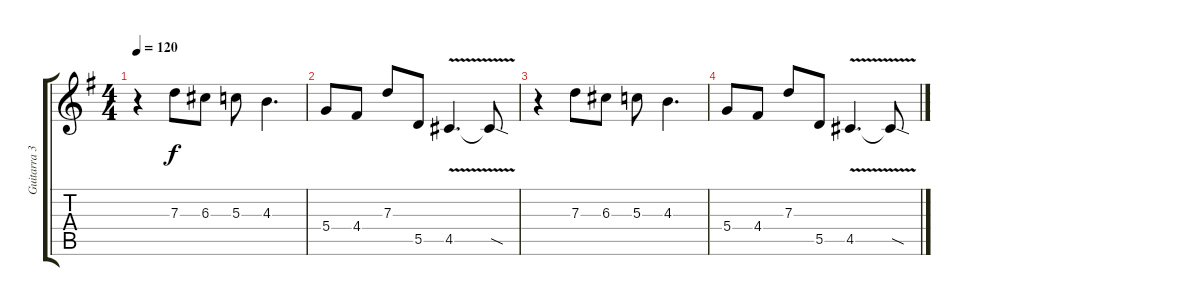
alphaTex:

\track ("Guitarra 3" "Guitarra 3") {instrument overdrivenguitar}
\staff {score tabs}
\tuning (E4 B3 G3 D3 A2 E2) {hide}
\ts (4 4)
\tempo 120
\clef g2
\ks g
r.4{dy f} 7.3.8 6.3.8 5.3.8 4.3.4{d} |
5.4.8 4.4.8 7.3.8 5.5.8 4.5{v}.4{d} 4.5{sod t}.8 |
r.4 7.3.8 6.3.8 5.3.8 4.3.4{d} |
5.4.8 4.4.8 7.3.8 5.5.8 4.5{v}.4{d} 4.5{sod t}.8
